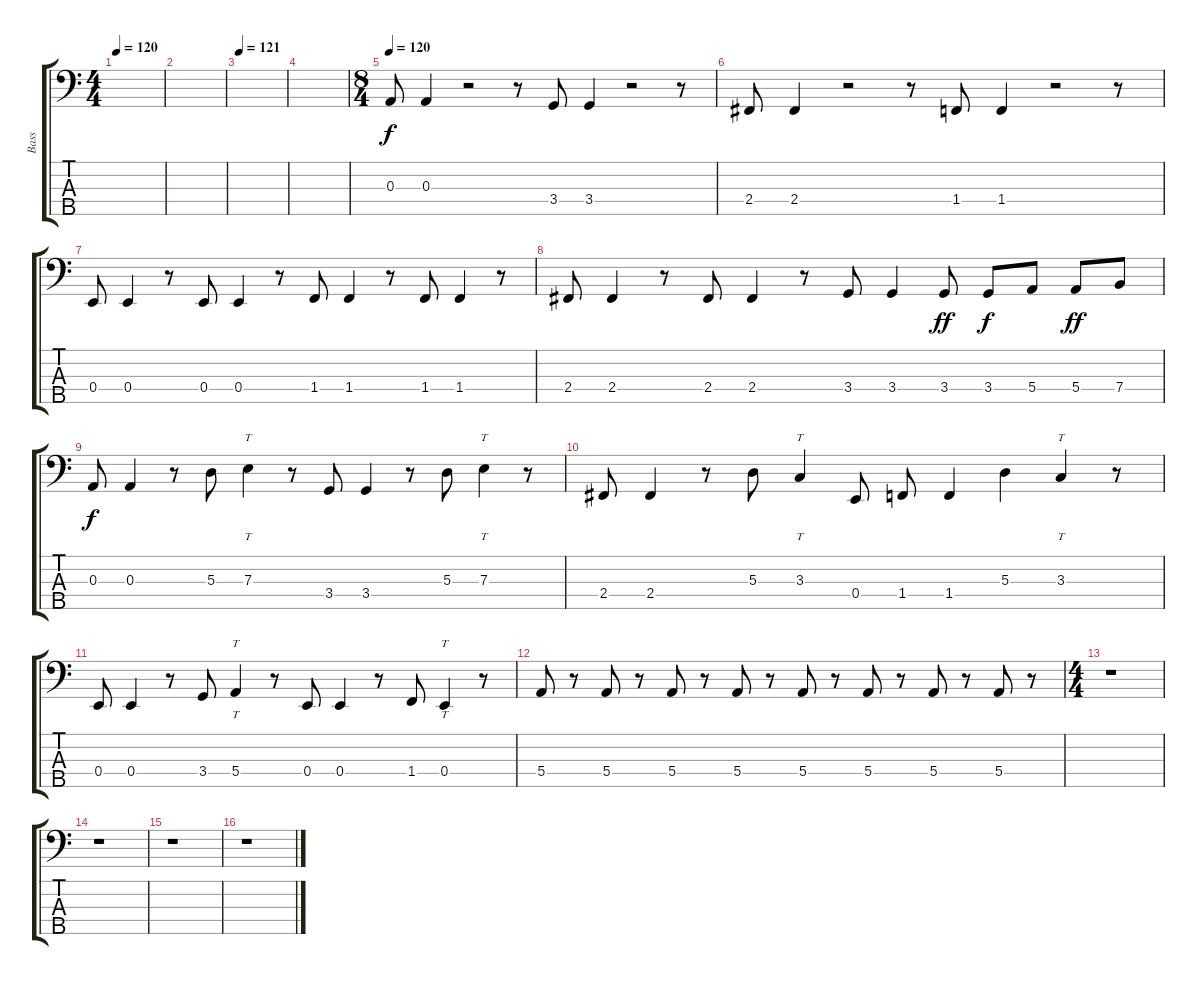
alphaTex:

\track ("Bass" "Bass") {solo instrument electricbassfinger}
\staff {score tabs}
\tuning (G2 D2 A1 E1 B0) {hide}
\ts (4 4)
\tempo 120
\clef f4
\ks c
|
|
\tempo 121
|
|
\ts (8 4)
\tempo 120
0.3.8 0.3.4 r.2 r.8 3.4.8 3.4.4 r.2 r.8 |
2.4.8 2.4.4 r.2 r.8 1.4.8 1.4.4 r.2 r.8 |
0.4.8 0.4.4 r.8 0.4.8 0.4.4 r.8 1.4.8 1.4.4 r.8 1.4.8 1.4.4 r.8 |
2.4.8 2.4.4 r.8 2.4.8 2.4.4 r.8 3.4.8 3.4.4 3.4.8{dy ff} 3.4.8{dy f} 5.4.8 5.4.8{dy ff} 7.4.8 |
0.3.8{dy f} 0.3.4 r.8 5.3.8 7.3.4{tt} r.8 3.4.8 3.4.4 r.8 5.3.8 7.3.4{tt} r.8 |
2.4.8 2.4.4 r.8 5.3.8 3.3.4{tt} 0.4.8 1.4.8 1.4.4 5.3.4 3.3.4{tt} r.8 |
0.4.8 0.4.4 r.8 3.4.8 5.4.4{tt} r.8 0.4.8 0.4.4 r.8 1.4.8 0.4.4{tt} r.8{volume 8} |
5.4.8{volume 13} r.8 5.4.8 r.8 5.4.8 r.8 5.4.8 r.8 5.4.8 r.8 5.4.8 r.8 5.4.8 r.8 5.4.8 r.8 |
\ts (4 4)
r.1 |
r.1 |
r.1 |
r.1
